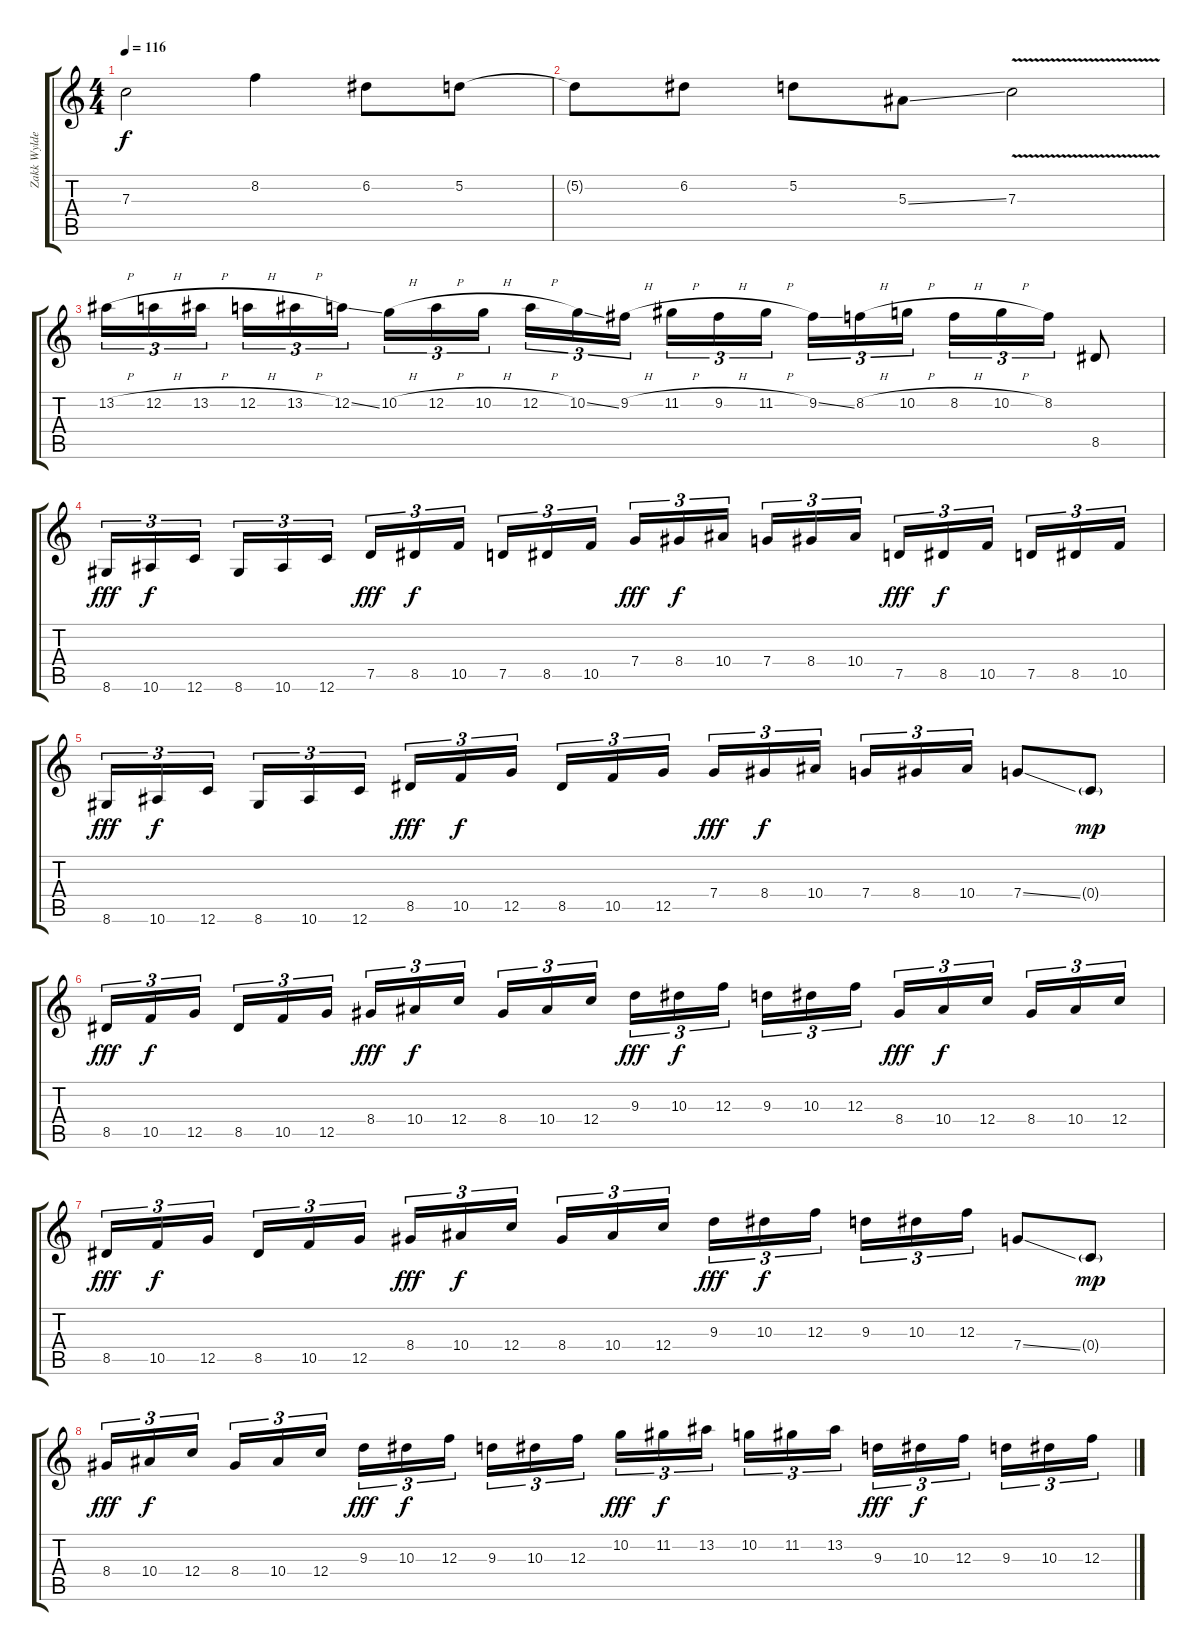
\track ("Zakk Wylde" "Zakk Wylde") {instrument overdrivenguitar}
\staff {score tabs}
\tuning (D4 A3 F3 C3 G2 C2) {hide}
\ts (4 4)
\tempo 116
\clef g2
\ks c
7.3{t}.2{dy f} 8.2.4 6.2.8 5.2.8 |
5.2{t}.8 6.2.8 5.2.8 5.3{ss}.8 7.3{v}.2 |
13.2{h}.16{tu (3 2)} 12.2{h}.16{tu (3 2)} 13.2{h}.16{tu (3 2)} 12.2{h}.16{tu (3 2)} 13.2{h}.16{tu (3 2)} 12.2{ss}.16{tu (3 2)} 10.2{h}.16{tu (3 2)} 12.2{h}.16{tu (3 2)} 10.2{h}.16{tu (3 2)} 12.2{h}.16{tu (3 2)} 10.2{ss}.16{tu (3 2)} 9.2{h}.16{tu (3 2)} 11.2{h}.16{tu (3 2)} 9.2{h}.16{tu (3 2)} 11.2{h}.16{tu (3 2)} 9.2{ss}.16{tu (3 2)} 8.2{h}.16{tu (3 2)} 10.2{h}.16{tu (3 2)} 8.2{h}.16{tu (3 2)} 10.2{h}.16{tu (3 2)} 8.2.16{tu (3 2)} 8.5.8 |
8.6.16{tu (3 2) dy fff} 10.6.16{tu (3 2) dy f} 12.6.16{tu (3 2)} 8.6.16{tu (3 2)} 10.6.16{tu (3 2)} 12.6.16{tu (3 2)} 7.5.16{tu (3 2) dy fff} 8.5.16{tu (3 2) dy f} 10.5.16{tu (3 2)} 7.5.16{tu (3 2)} 8.5.16{tu (3 2)} 10.5.16{tu (3 2)} 7.4.16{tu (3 2) dy fff} 8.4.16{tu (3 2) dy f} 10.4.16{tu (3 2)} 7.4.16{tu (3 2)} 8.4.16{tu (3 2)} 10.4.16{tu (3 2)} 7.5.16{tu (3 2) dy fff} 8.5.16{tu (3 2) dy f} 10.5.16{tu (3 2)} 7.5.16{tu (3 2)} 8.5.16{tu (3 2)} 10.5.16{tu (3 2)} |
8.6.16{tu (3 2) dy fff} 10.6.16{tu (3 2) dy f} 12.6.16{tu (3 2)} 8.6.16{tu (3 2)} 10.6.16{tu (3 2)} 12.6.16{tu (3 2)} 8.5.16{tu (3 2) dy fff} 10.5.16{tu (3 2) dy f} 12.5.16{tu (3 2)} 8.5.16{tu (3 2)} 10.5.16{tu (3 2)} 12.5.16{tu (3 2)} 7.4.16{tu (3 2) dy fff} 8.4.16{tu (3 2) dy f} 10.4.16{tu (3 2)} 7.4.16{tu (3 2)} 8.4.16{tu (3 2)} 10.4.16{tu (3 2)} 7.4{ss}.8 0.4{g}.8{dy mp} |
8.5.16{tu (3 2) dy fff} 10.5.16{tu (3 2) dy f} 12.5.16{tu (3 2)} 8.5.16{tu (3 2)} 10.5.16{tu (3 2)} 12.5.16{tu (3 2)} 8.4.16{tu (3 2) dy fff} 10.4.16{tu (3 2) dy f} 12.4.16{tu (3 2)} 8.4.16{tu (3 2)} 10.4.16{tu (3 2)} 12.4.16{tu (3 2)} 9.3.16{tu (3 2) dy fff} 10.3.16{tu (3 2) dy f} 12.3.16{tu (3 2)} 9.3.16{tu (3 2)} 10.3.16{tu (3 2)} 12.3.16{tu (3 2)} 8.4.16{tu (3 2) dy fff} 10.4.16{tu (3 2) dy f} 12.4.16{tu (3 2)} 8.4.16{tu (3 2)} 10.4.16{tu (3 2)} 12.4.16{tu (3 2)} |
8.5.16{tu (3 2) dy fff} 10.5.16{tu (3 2) dy f} 12.5.16{tu (3 2)} 8.5.16{tu (3 2)} 10.5.16{tu (3 2)} 12.5.16{tu (3 2)} 8.4.16{tu (3 2) dy fff} 10.4.16{tu (3 2) dy f} 12.4.16{tu (3 2)} 8.4.16{tu (3 2)} 10.4.16{tu (3 2)} 12.4.16{tu (3 2)} 9.3.16{tu (3 2) dy fff} 10.3.16{tu (3 2) dy f} 12.3.16{tu (3 2)} 9.3.16{tu (3 2)} 10.3.16{tu (3 2)} 12.3.16{tu (3 2)} 7.4{ss}.8 0.4{g}.8{dy mp} |
8.4.16{tu (3 2) dy fff} 10.4.16{tu (3 2) dy f} 12.4.16{tu (3 2)} 8.4.16{tu (3 2)} 10.4.16{tu (3 2)} 12.4.16{tu (3 2)} 9.3.16{tu (3 2) dy fff} 10.3.16{tu (3 2) dy f} 12.3.16{tu (3 2)} 9.3.16{tu (3 2)} 10.3.16{tu (3 2)} 12.3.16{tu (3 2)} 10.2.16{tu (3 2) dy fff} 11.2.16{tu (3 2) dy f} 13.2.16{tu (3 2)} 10.2.16{tu (3 2)} 11.2.16{tu (3 2)} 13.2.16{tu (3 2)} 9.3.16{tu (3 2) dy fff} 10.3.16{tu (3 2) dy f} 12.3.16{tu (3 2)} 9.3.16{tu (3 2)} 10.3.16{tu (3 2)} 12.3.16{tu (3 2)}
